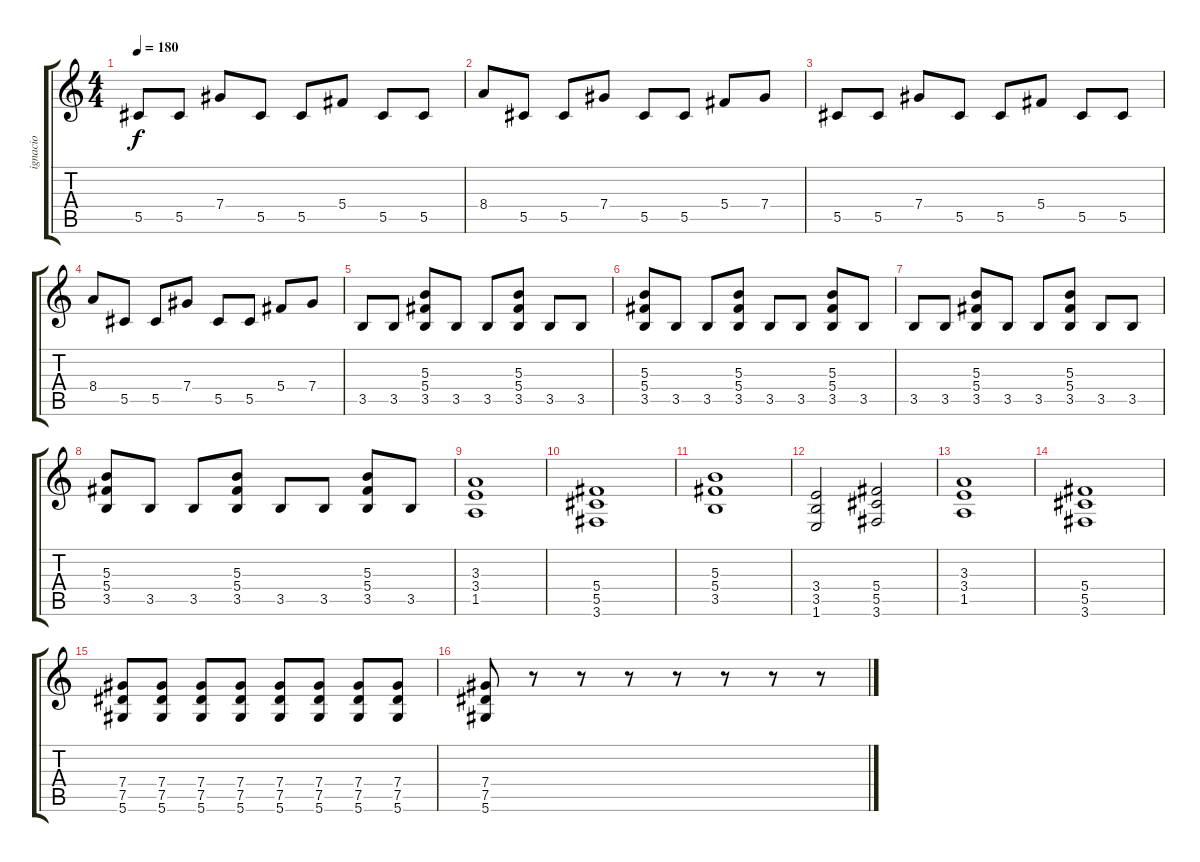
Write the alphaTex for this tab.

\track ("ignacio" "ignacio") {instrument distortionguitar}
\staff {score tabs}
\tuning (Eb4 Bb3 Gb3 Db3 Ab2 Eb2) {hide}
\ts (4 4)
\tempo 180
\clef g2
\ks c
5.5.8{dy f} 5.5.8 7.4.8 5.5.8 5.5.8 5.4.8 5.5.8 5.5.8 |
8.4.8 5.5.8 5.5.8 7.4.8 5.5.8 5.5.8 5.4.8 7.4.8 |
5.5.8 5.5.8 7.4.8 5.5.8 5.5.8 5.4.8 5.5.8 5.5.8 |
8.4.8 5.5.8 5.5.8 7.4.8 5.5.8 5.5.8 5.4.8 7.4.8 |
3.5.8 3.5.8 (5.3 5.4 3.5).8 3.5.8 3.5.8 (5.3 5.4 3.5).8 3.5.8 3.5.8 |
(5.3 5.4 3.5).8 3.5.8 3.5.8 (5.3 5.4 3.5).8 3.5.8 3.5.8 (5.3 5.4 3.5).8 3.5.8 |
3.5.8 3.5.8 (5.3 5.4 3.5).8 3.5.8 3.5.8 (5.3 5.4 3.5).8 3.5.8 3.5.8 |
(5.3 5.4 3.5).8 3.5.8 3.5.8 (5.3 5.4 3.5).8 3.5.8 3.5.8 (5.3 5.4 3.5).8 3.5.8 |
(3.3 3.4 1.5).1 |
(5.4 5.5 3.6).1 |
(5.3 5.4 3.5).1 |
(3.4 3.5 1.6).2 (5.4 5.5 3.6).2 |
(3.3 3.4 1.5).1 |
(5.4 5.5 3.6).1 |
(7.4 7.5 5.6).8 (7.4 7.5 5.6).8 (7.4 7.5 5.6).8 (7.4 7.5 5.6).8 (7.4 7.5 5.6).8 (7.4 7.5 5.6).8 (7.4 7.5 5.6).8 (7.4 7.5 5.6).8 |
(7.4 7.5 5.6).8 r.8 r.8 r.8 r.8 r.8 r.8 r.8
